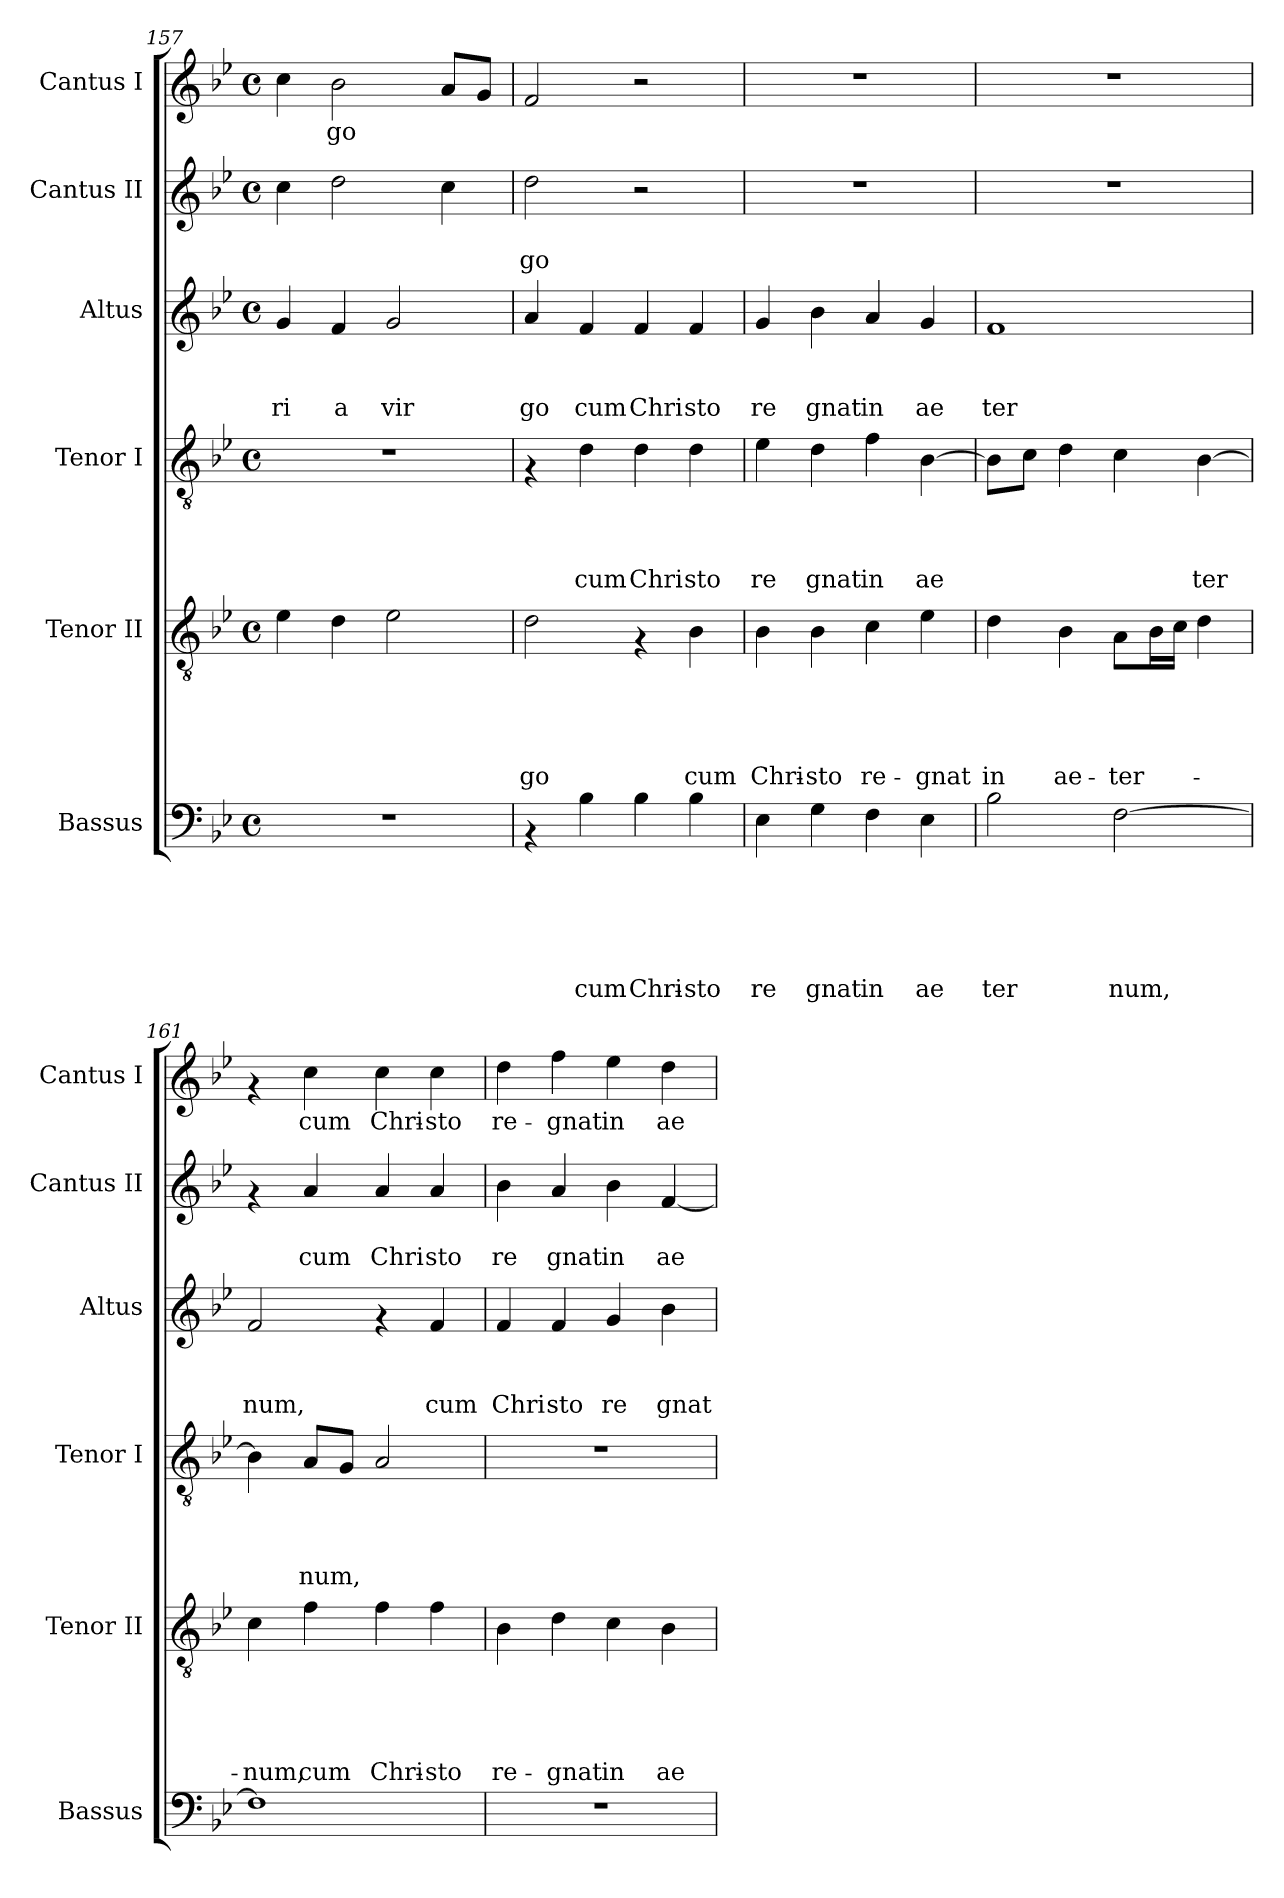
**kern	**text	**text	**text	**text	**text	**text	**kern	**text	**text	**text	**text	**text	**kern	**text	**text	**text	**text	**kern	**text	**text	**text	**kern	**text	**text	**kern	**text
*part6	*part6	*part6	*part6	*part6	*part6	*part6	*part5	*part5	*part5	*part5	*part5	*part5	*part4	*part4	*part4	*part4	*part4	*part3	*part3	*part3	*part3	*part2	*part2	*part2	*part1	*part1
*staff6	*staff6	*staff6	*staff6	*staff6	*staff6	*staff6	*staff5	*staff5	*staff5	*staff5	*staff5	*staff5	*staff4	*staff4	*staff4	*staff4	*staff4	*staff3	*staff3	*staff3	*staff3	*staff2	*staff2	*staff2	*staff1	*staff1
*I"Bassus	*	*	*	*	*	*	*I"Tenor II	*	*	*	*	*	*I"Tenor I	*	*	*	*	*I"Altus	*	*	*	*I"Cantus II	*	*	*I"Cantus I	*
*I'Bassus	*	*	*	*	*	*	*I'Tenor II	*	*	*	*	*	*I'Tenor I	*	*	*	*	*I'Altus	*	*	*	*I'Cantus II	*	*	*I'Cantus I	*
*clefF4	*	*	*	*	*	*	*clefGv2	*	*	*	*	*	*clefGv2	*	*	*	*	*clefG2	*	*	*	*clefG2	*	*	*clefG2	*
*k[b-e-]	*	*	*	*	*	*	*k[b-e-]	*	*	*	*	*	*k[b-e-]	*	*	*	*	*k[b-e-]	*	*	*	*k[b-e-]	*	*	*k[b-e-]	*
*B-:	*	*	*	*	*	*	*B-:	*	*	*	*	*	*B-:	*	*	*	*	*B-:	*	*	*	*B-:	*	*	*B-:	*
*M4/4	*	*	*	*	*	*	*M4/4	*	*	*	*	*	*M4/4	*	*	*	*	*M4/4	*	*	*	*M4/4	*	*	*M4/4	*
*met(c)	*	*	*	*	*	*	*met(c)	*	*	*	*	*	*met(c)	*	*	*	*	*met(c)	*	*	*	*met(c)	*	*	*met(c)	*
=157	=157	=157	=157	=157	=157	=157	=157	=157	=157	=157	=157	=157	=157	=157	=157	=157	=157	=157	=157	=157	=157	=157	=157	=157	=157	=157
!	!	!	!	!	!	!	!	!	!	!	!	!	!	!	!	!	!	!	!	!	!LO:LY:b	!	!	!	!	!
1r	.	.	.	.	.	.	4e-\	.	.	.	.	.	1r	.	.	.	.	4g/	.	.	ri	4cc\	.	.	4cc\	.
!	!	!	!	!	!	!	!	!	!	!	!	!	!	!	!	!	!	!	!	!	!LO:LY:b	!	!	!	!	!LO:LY:b
.	.	.	.	.	.	.	4d\	.	.	.	.	.	.	.	.	.	.	4f/	.	.	a	2dd\	.	.	2b-\	go
!	!	!	!	!	!	!	!	!	!	!	!	!	!	!	!	!	!	!	!	!	!LO:LY:b	!	!	!	!	!
.	.	.	.	.	.	.	2e-\	.	.	.	.	.	.	.	.	.	.	2g/	.	.	vir	.	.	.	.	.
.	.	.	.	.	.	.	.	.	.	.	.	.	.	.	.	.	.	.	.	.	.	4cc\	.	.	8a/L	.
.	.	.	.	.	.	.	.	.	.	.	.	.	.	.	.	.	.	.	.	.	.	.	.	.	8g/J	.
=158	=158	=158	=158	=158	=158	=158	=158	=158	=158	=158	=158	=158	=158	=158	=158	=158	=158	=158	=158	=158	=158	=158	=158	=158	=158	=158
!	!	!	!	!	!	!	!	!	!	!	!	!LO:LY:b	!	!	!	!	!	!	!	!	!LO:LY:b	!	!	!LO:LY:b	!	!
4rAA	.	.	.	.	.	.	2d\	.	.	.	.	go	4rF	.	.	.	.	4a/	.	.	go	2dd\	.	-go	2f/	.
!	!	!	!	!	!	!LO:LY:b	!	!	!	!	!	!	!	!	!	!	!LO:LY:b	!	!	!	!LO:LY:b	!	!	!	!	!
4B-\	.	.	.	.	.	cum	.	.	.	.	.	.	4d\	.	.	.	cum	4f/	.	.	cum	.	.	.	.	.
!	!	!	!	!	!	!LO:LY:b	!	!	!	!	!	!	!	!	!	!	!LO:LY:b	!	!	!	!LO:LY:b	!	!	!	!	!
4B-\	.	.	.	.	.	Chri-	4rF	.	.	.	.	.	4d\	.	.	.	Chri	4f/	.	.	Chri	2r	.	.	2r	.
!	!	!	!	!	!	!LO:LY:b	!	!	!	!	!	!LO:LY:b	!	!	!	!	!LO:LY:b	!	!	!	!LO:LY:b	!	!	!	!	!
4B-\	.	.	.	.	.	-sto	4B-\	.	.	.	.	cum	4d\	.	.	.	sto	4f/	.	.	sto	.	.	.	.	.
!!LO:LB:g=z
=159	=159	=159	=159	=159	=159	=159	=159	=159	=159	=159	=159	=159	=159	=159	=159	=159	=159	=159	=159	=159	=159	=159	=159	=159	=159	=159
!	!	!	!	!	!	!LO:LY:b	!	!	!	!	!	!LO:LY:b	!	!	!	!	!LO:LY:b	!	!	!	!LO:LY:b	!	!	!	!	!
4E-\	.	.	.	.	.	re	4B-\	.	.	.	.	Chri-	4e-\	.	.	.	re	4g/	.	.	re	1r	.	.	1r	.
!	!	!	!	!	!	!LO:LY:b	!	!	!	!	!	!LO:LY:b	!	!	!	!	!LO:LY:b	!	!	!	!LO:LY:b	!	!	!	!	!
4G\	.	.	.	.	.	gnat	4B-\	.	.	.	.	-sto	4d\	.	.	.	gnat	4b-\	.	.	gnat	.	.	.	.	.
!	!	!	!	!	!	!LO:LY:b	!	!	!	!	!	!LO:LY:b	!	!	!	!	!LO:LY:b	!	!	!	!LO:LY:b	!	!	!	!	!
4F\	.	.	.	.	.	in	4c\	.	.	.	.	re-	4f\	.	.	.	in	4a/	.	.	in	.	.	.	.	.
!	!	!	!	!	!	!LO:LY:b	!	!	!	!	!	!LO:LY:b	!	!	!	!	!LO:LY:b	!	!	!	!LO:LY:b	!	!	!	!	!
4E-\	.	.	.	.	.	ae	4e-\	.	.	.	.	-gnat	[>4B-\	.	.	.	ae	4g/	.	.	ae	.	.	.	.	.
=160	=160	=160	=160	=160	=160	=160	=160	=160	=160	=160	=160	=160	=160	=160	=160	=160	=160	=160	=160	=160	=160	=160	=160	=160	=160	=160
!	!	!	!	!	!	!LO:LY:b	!	!	!	!	!	!LO:LY:b	!	!	!	!	!	!	!	!	!LO:LY:b	!	!	!	!	!
2B-\	.	.	.	.	.	ter	4d\	.	.	.	.	in	8B-\L]	.	.	.	.	1f	.	.	ter	1r	.	.	1r	.
.	.	.	.	.	.	.	.	.	.	.	.	.	8c\J	.	.	.	.	.	.	.	.	.	.	.	.	.
!	!	!	!	!	!	!	!	!	!	!	!	!LO:LY:b	!	!	!	!	!	!	!	!	!	!	!	!	!	!
.	.	.	.	.	.	.	4B-\	.	.	.	.	ae-	4d\	.	.	.	.	.	.	.	.	.	.	.	.	.
!	!	!	!	!	!	!LO:LY:b	!	!	!	!	!	!LO:LY:b	!	!	!	!	!	!	!	!	!	!	!	!	!	!
[>2F\	.	.	.	.	.	num,	8A\L	.	.	.	.	-ter-	4c\	.	.	.	.	.	.	.	.	.	.	.	.	.
.	.	.	.	.	.	.	16B-\L	.	.	.	.	.	.	.	.	.	.	.	.	.	.	.	.	.	.	.
.	.	.	.	.	.	.	16c\JJ	.	.	.	.	.	.	.	.	.	.	.	.	.	.	.	.	.	.	.
!	!	!	!	!	!	!	!	!	!	!	!	!	!	!	!	!	!LO:LY:b	!	!	!	!	!	!	!	!	!
.	.	.	.	.	.	.	4d\	.	.	.	.	.	[>4B-\	.	.	.	ter	.	.	.	.	.	.	.	.	.
=161	=161	=161	=161	=161	=161	=161	=161	=161	=161	=161	=161	=161	=161	=161	=161	=161	=161	=161	=161	=161	=161	=161	=161	=161	=161	=161
!	!	!	!	!	!	!	!	!	!	!	!	!LO:LY:b	!	!	!	!	!	!	!	!	!LO:LY:b	!	!	!	!	!
1F]	.	.	.	.	.	.	4c\	.	.	.	.	-num,	4B-\]	.	.	.	.	2f/	.	.	num,	4rf	.	.	4rf	.
!	!	!	!	!	!	!	!	!	!	!	!	!LO:LY:b	!	!	!	!	!LO:LY:b	!	!	!	!	!	!	!LO:LY:b	!	!LO:LY:b
.	.	.	.	.	.	.	4f\	.	.	.	.	cum	8A/L	.	.	.	num,	.	.	.	.	4a/	.	cum	4cc\	cum
.	.	.	.	.	.	.	.	.	.	.	.	.	8G/J	.	.	.	.	.	.	.	.	.	.	.	.	.
!	!	!	!	!	!	!	!	!	!	!	!	!LO:LY:b	!	!	!	!	!	!	!	!	!	!	!	!LO:LY:b	!	!LO:LY:b
.	.	.	.	.	.	.	4f\	.	.	.	.	Chri-	2A/	.	.	.	.	4rf	.	.	.	4a/	.	Chri	4cc\	Chri-
!	!	!	!	!	!	!	!	!	!	!	!	!LO:LY:b	!	!	!	!	!	!	!	!	!LO:LY:b	!	!	!LO:LY:b	!	!LO:LY:b
.	.	.	.	.	.	.	4f\	.	.	.	.	-sto	.	.	.	.	.	4f/	.	.	cum	4a/	.	sto	4cc\	-sto
=162	=162	=162	=162	=162	=162	=162	=162	=162	=162	=162	=162	=162	=162	=162	=162	=162	=162	=162	=162	=162	=162	=162	=162	=162	=162	=162
!	!	!	!	!	!	!	!	!	!	!	!	!LO:LY:b	!	!	!	!	!	!	!	!	!LO:LY:b	!	!	!LO:LY:b	!	!LO:LY:b
1r	.	.	.	.	.	.	4B-\	.	.	.	.	re-	1r	.	.	.	.	4f/	.	.	Chri	4b-\	.	re	4dd\	re-
!	!	!	!	!	!	!	!	!	!	!	!	!LO:LY:b	!	!	!	!	!	!	!	!	!LO:LY:b	!	!	!LO:LY:b	!	!LO:LY:b
.	.	.	.	.	.	.	4d\	.	.	.	.	-gnat	.	.	.	.	.	4f/	.	.	sto	4a/	.	gnat	4ff\	-gnat
!	!	!	!	!	!	!	!	!	!	!	!	!LO:LY:b	!	!	!	!	!	!	!	!	!LO:LY:b	!	!	!LO:LY:b	!	!LO:LY:b
.	.	.	.	.	.	.	4c\	.	.	.	.	in	.	.	.	.	.	4g/	.	.	re	4b-\	.	in	4ee-\	in
!	!	!	!	!	!	!	!	!	!	!	!	!LO:LY:b	!	!	!	!	!	!	!	!	!LO:LY:b	!	!	!LO:LY:b	!	!LO:LY:b
.	.	.	.	.	.	.	4B-\	.	.	.	.	ae-	.	.	.	.	.	4b-\	.	.	gnat	[<4f/	.	ae	4dd\	ae-
=	=	=	=	=	=	=	=	=	=	=	=	=	=	=	=	=	=	=	=	=	=	=	=	=	=	=
*-	*-	*-	*-	*-	*-	*-	*-	*-	*-	*-	*-	*-	*-	*-	*-	*-	*-	*-	*-	*-	*-	*-	*-	*-	*-	*-
